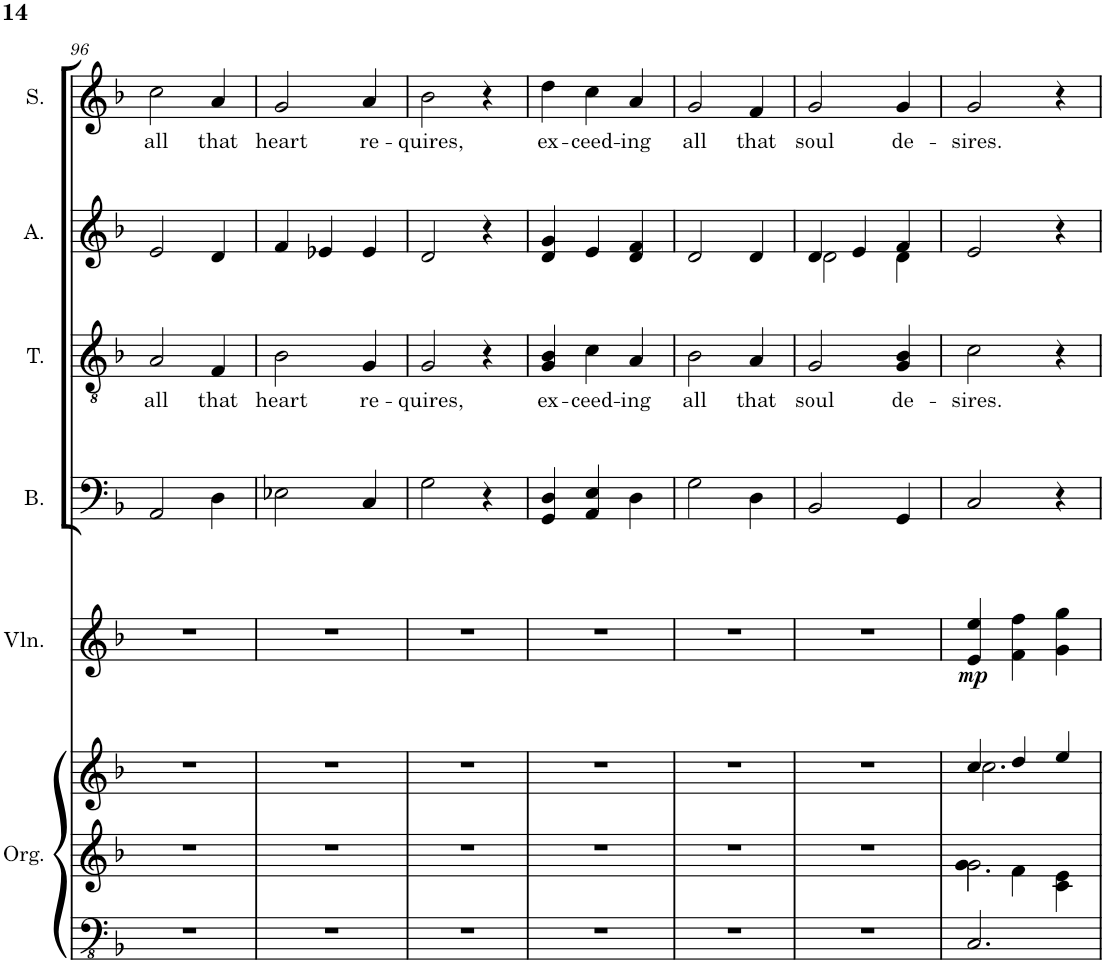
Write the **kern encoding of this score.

**kern	**kern	**kern	**kern	**dynam	**kern	**kern	**text	**kern	**kern	**text	**kern
*part7	*part7	*part7	*part6	*part6	*part5	*part4	*part4	*part3	*part2	*part2	*part1
*staff9	*staff8	*staff7	*staff6	*staff6	*staff5	*staff4	*staff4	*staff3	*staff2	*staff2	*staff1
*I"Organ	*	*	*I"Violin	*	*I"Bass	*I"Tenor	*	*I"Alto	*I"Soprano	*	*I"Descant
*I'Org.	*	*	*I'Vln.	*	*I'B.	*I'T.	*	*I'A.	*I'S.	*	*I'D
!!LO:PB:g=z
*clefFv4	*clefG2	*clefG2	*clefG2	*	*clefF4	*clefGv2	*	*clefG2	*clefG2	*	*clefG2
*k[b-]	*k[b-]	*k[b-]	*k[b-]	*	*k[b-]	*k[b-]	*	*k[b-]	*k[b-]	*	*k[b-]
*M3/4	*M3/4	*M3/4	*M3/4	*	*M3/4	*M3/4	*	*M3/4	*M3/4	*	*M3/4
=96	=96	=96	=96	=96	=96	=96	=96	=96	=96	=96	=96
!	!	!	!	!	!	!	!LO:LY:b	!	!	!LO:LY:b	!
2.r	2.r	2.r	2.r	.	2AA/	2A/	all	2e/	2cc\	all	2.r
!	!	!	!	!	!	!	!LO:LY:b	!	!	!LO:LY:b	!
.	.	.	.	.	4D\	4F/	that	4d/	4a/	that	.
=97	=97	=97	=97	=97	=97	=97	=97	=97	=97	=97	=97
!	!	!	!	!	!	!	!LO:LY:b	!	!	!LO:LY:b	!
2.r	2.r	2.r	2.r	.	2E-X\	2B-\	heart	4f/	2g/	heart	2.r
.	.	.	.	.	.	.	.	4e-X/	.	.	.
!	!	!	!	!	!	!	!LO:LY:b	!	!	!LO:LY:b	!
.	.	.	.	.	4C/	4G/	re-	4e-/	4a/	re-	.
=98	=98	=98	=98	=98	=98	=98	=98	=98	=98	=98	=98
!	!	!	!	!	!	!	!LO:LY:b	!	!	!LO:LY:b	!
2.r	2.r	2.r	2.r	.	2G\	2G/	-quires,	2d/	2b-\	-quires,	2.r
.	.	.	.	.	4r	4r	.	4r	4r	.	.
=99	=99	=99	=99	=99	=99	=99	=99	=99	=99	=99	=99
!	!	!	!	!	!	!	!LO:LY:b	!	!	!LO:LY:b	!
2.r	2.r	2.r	2.r	.	4GG/ 4D/	4G/ 4B-/	ex-	4d/ 4g/	4dd\	ex-	2.r
!	!	!	!	!	!	!	!LO:LY:b	!	!	!LO:LY:b	!
.	.	.	.	.	4AA/ 4E/	4c\	-ceed-	4e/	4cc\	-ceed-	.
!	!	!	!	!	!	!	!LO:LY:b	!	!	!LO:LY:b	!
.	.	.	.	.	4D\	4A/	-ing	4d/ 4f/	4a/	-ing	.
=100	=100	=100	=100	=100	=100	=100	=100	=100	=100	=100	=100
!	!	!	!	!	!	!	!LO:LY:b	!	!	!LO:LY:b	!
2.r	2.r	2.r	2.r	.	2G\	2B-\	all	2d/	2g/	all	2.r
!	!	!	!	!	!	!	!LO:LY:b	!	!	!LO:LY:b	!
.	.	.	.	.	4D\	4A/	that	4d/	4f/	that	.
=101	=101	=101	=101	=101	=101	=101	=101	=101	=101	=101	=101
!	!	!	!	!	!	!	!LO:LY:b	!	!	!LO:LY:b	!
*	*	*	*	*	*	*	*	*^	*	*	*
2.r	2.r	2.r	2.r	.	2BB-/	2G/	soul	4d/	2d\	2g/	soul	2.r
.	.	.	.	.	.	.	.	4e/	.	.	.	.
!	!	!	!	!	!	!	!LO:LY:b	!	!	!	!LO:LY:b	!
.	.	.	.	.	4GG/	4G/ 4B-/	de-	4f/	4d\	4g/	de-	.
=102	=102	=102	=102	=102	=102	=102	=102	=102	=102	=102	=102	=102
*	*^	*^	*	*	*	*	*	*	*	*	*	*
!	!	!	!	!	!	!LO:DY:b	!	!	!LO:LY:b	!	!	!	!LO:LY:b	!
*	*	*	*	*	*	*	*	*	*	*v	*v	*	*	*
2.CC/	4g\	2.g\	4cc/	2.cc\	4e/ 4ee/	mp	2C/	2c\	-sires.	2e/	2g/	-sires.	2.r
.	4f\	.	4dd/	.	4f\ 4ff\	.	.	.	.	.	.	.	.
.	4c\ 4e\	.	4ee/	.	4g\ 4gg\	.	4r	4r	.	4r	4r	.	.
*	*v	*v	*	*	*	*	*	*	*	*	*	*	*
*	*	*v	*v	*	*	*	*	*	*	*	*	*
=	=	=	=	=	=	=	=	=	=	=	=
*-	*-	*-	*-	*-	*-	*-	*-	*-	*-	*-	*-
